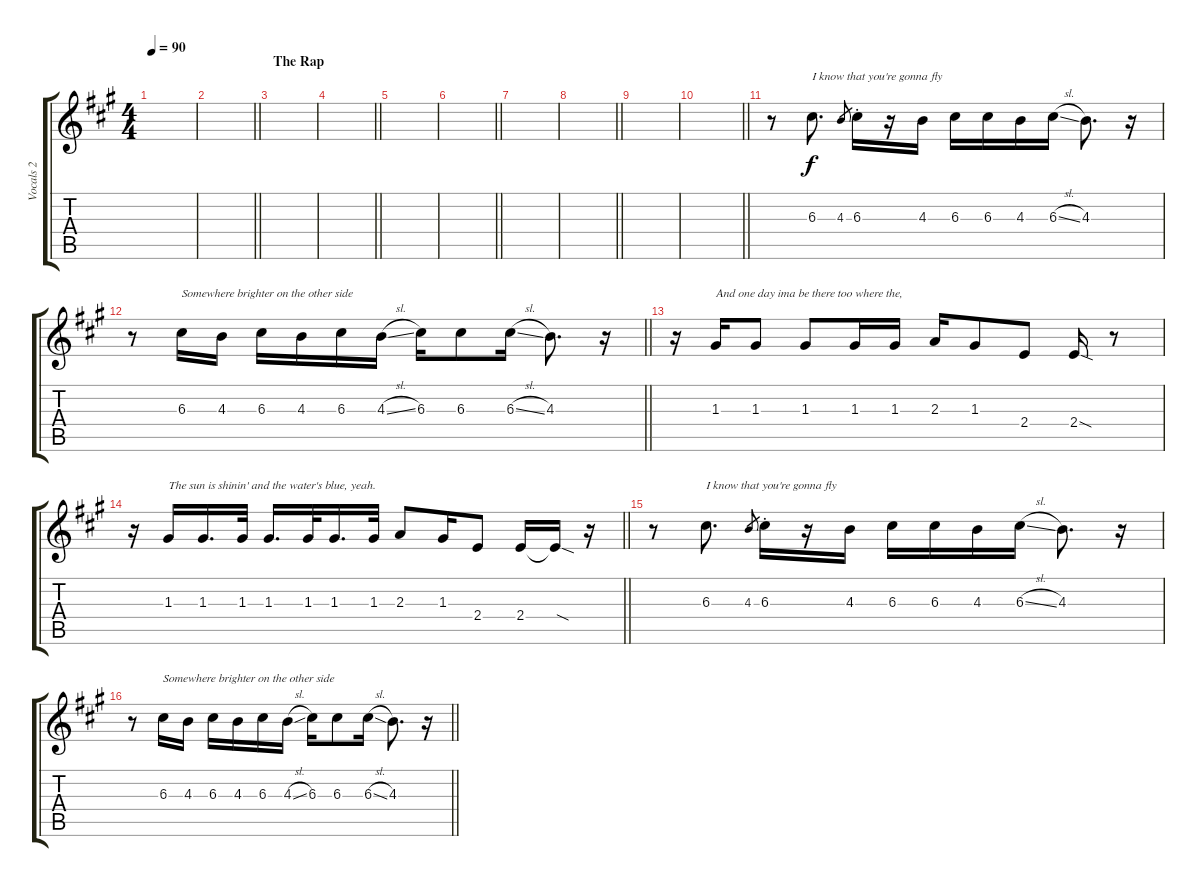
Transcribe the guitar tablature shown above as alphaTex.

\track ("Vocals 2 " "Vocals 2 ") {instrument acousticguitarsteel}
\staff {score tabs}
\tuning (E4 B3 G3 D3 A2 E2) {hide}
\ts (4 4)
\tempo 90
\clef g2
\ks a
|
\barLineRight lightlight
|
\section ("" "The Rap")
|
\barLineRight lightlight
|
|
\barLineRight lightlight
|
|
\barLineRight lightlight
|
|
\barLineRight lightlight
|
r.8 6.3.8{d txt "I know that you're gonna fly"} 4.3.8{gr} 6.3{st}.16 r.16 4.3.16 6.3.16 6.3.16 4.3.16 6.3{sl}.16 4.3.8{d} r.16 |
\barLineRight lightlight
r.8 6.3.16{txt "Somewhere brighter on the other side"} 4.3.16 6.3.16 4.3.16 6.3.16 4.3{sl}.16 6.3.16 6.3.8 6.3{sl}.16 4.3.8{d} r.16 |
r.16 1.3.16{txt "And one day ima be there too where the,"} 1.3.8 1.3.8 1.3.16 1.3.16 2.3.16 1.3.8 2.4.8 2.4{sod}.16 r.8 |
\barLineRight lightlight
r.16 1.3.16{txt "The sun is shinin' and the water's blue, yeah."} 1.3.16{d} 1.3.32 1.3.16{d} 1.3.32 1.3.16{d} 1.3.32 2.3.8 1.3.16 2.4.8 2.4.16 2.4{sod t}.16 r.16 |
r.8 6.3.8{d txt "I know that you're gonna fly"} 4.3.8{gr} 6.3{st}.16 r.16 4.3.16 6.3.16 6.3.16 4.3.16 6.3{sl}.16 4.3.8{d} r.16 |
\barLineRight lightlight
r.8 6.3.16{txt "Somewhere brighter on the other side"} 4.3.16 6.3.16 4.3.16 6.3.16 4.3{sl}.16 6.3.16 6.3.8 6.3{sl}.16 4.3.8{d} r.16
